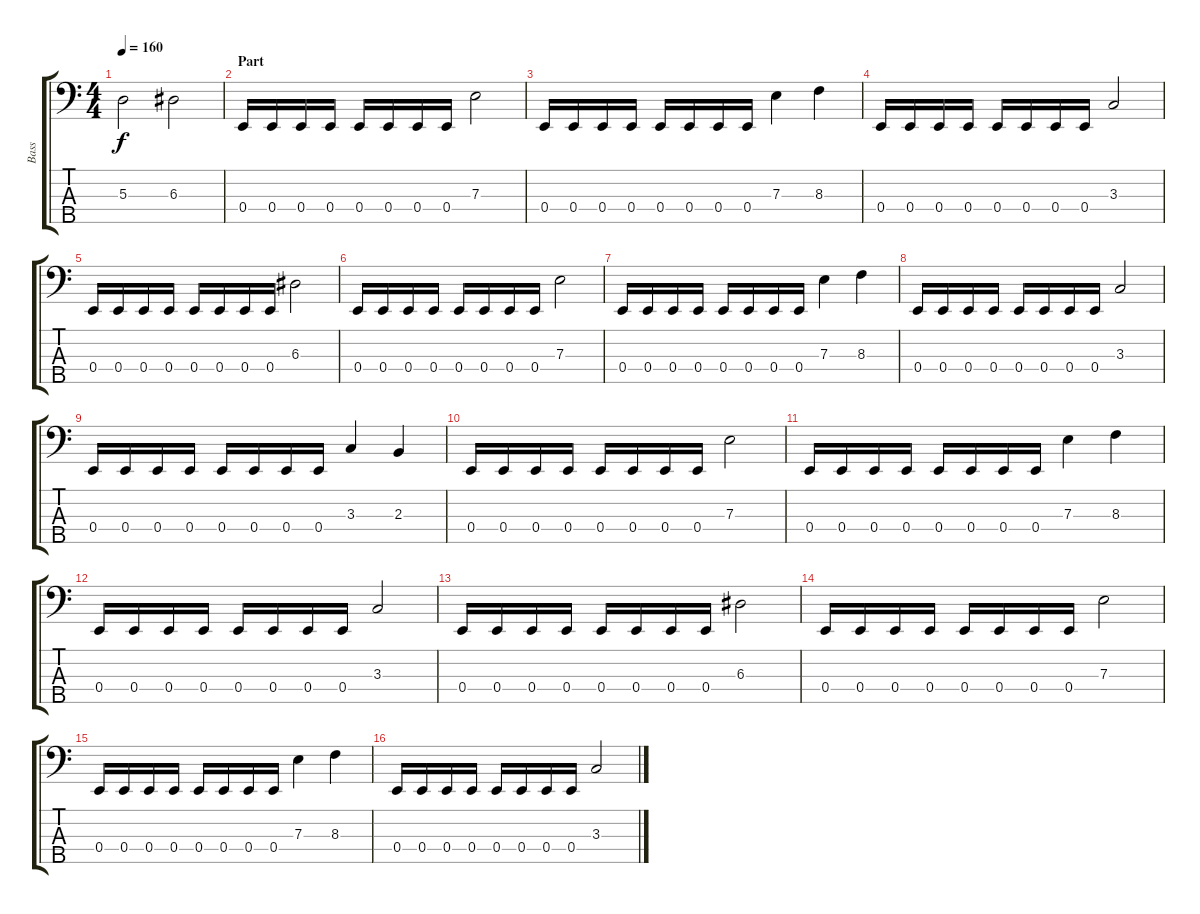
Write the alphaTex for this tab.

\track ("Bass" "Bass") {instrument electricbassfinger}
\staff {score tabs}
\tuning (G2 D2 A1 E1 B0) {hide}
\ts (4 4)
\tempo 160
\clef f4
\ks c
5.3.2{dy f} 6.3.2 |
\section ("" "Part")
0.4.16 0.4.16 0.4.16 0.4.16 0.4.16 0.4.16 0.4.16 0.4.16 7.3.2 |
0.4.16 0.4.16 0.4.16 0.4.16 0.4.16 0.4.16 0.4.16 0.4.16 7.3.4 8.3.4 |
0.4.16 0.4.16 0.4.16 0.4.16 0.4.16 0.4.16 0.4.16 0.4.16 3.3.2 |
0.4.16 0.4.16 0.4.16 0.4.16 0.4.16 0.4.16 0.4.16 0.4.16 6.3.2 |
0.4.16 0.4.16 0.4.16 0.4.16 0.4.16 0.4.16 0.4.16 0.4.16 7.3.2 |
0.4.16 0.4.16 0.4.16 0.4.16 0.4.16 0.4.16 0.4.16 0.4.16 7.3.4 8.3.4 |
0.4.16 0.4.16 0.4.16 0.4.16 0.4.16 0.4.16 0.4.16 0.4.16 3.3.2 |
0.4.16 0.4.16 0.4.16 0.4.16 0.4.16 0.4.16 0.4.16 0.4.16 3.3.4 2.3.4 |
0.4.16 0.4.16 0.4.16 0.4.16 0.4.16 0.4.16 0.4.16 0.4.16 7.3.2 |
0.4.16 0.4.16 0.4.16 0.4.16 0.4.16 0.4.16 0.4.16 0.4.16 7.3.4 8.3.4 |
0.4.16 0.4.16 0.4.16 0.4.16 0.4.16 0.4.16 0.4.16 0.4.16 3.3.2 |
0.4.16 0.4.16 0.4.16 0.4.16 0.4.16 0.4.16 0.4.16 0.4.16 6.3.2 |
0.4.16 0.4.16 0.4.16 0.4.16 0.4.16 0.4.16 0.4.16 0.4.16 7.3.2 |
0.4.16 0.4.16 0.4.16 0.4.16 0.4.16 0.4.16 0.4.16 0.4.16 7.3.4 8.3.4 |
0.4.16 0.4.16 0.4.16 0.4.16 0.4.16 0.4.16 0.4.16 0.4.16 3.3.2
